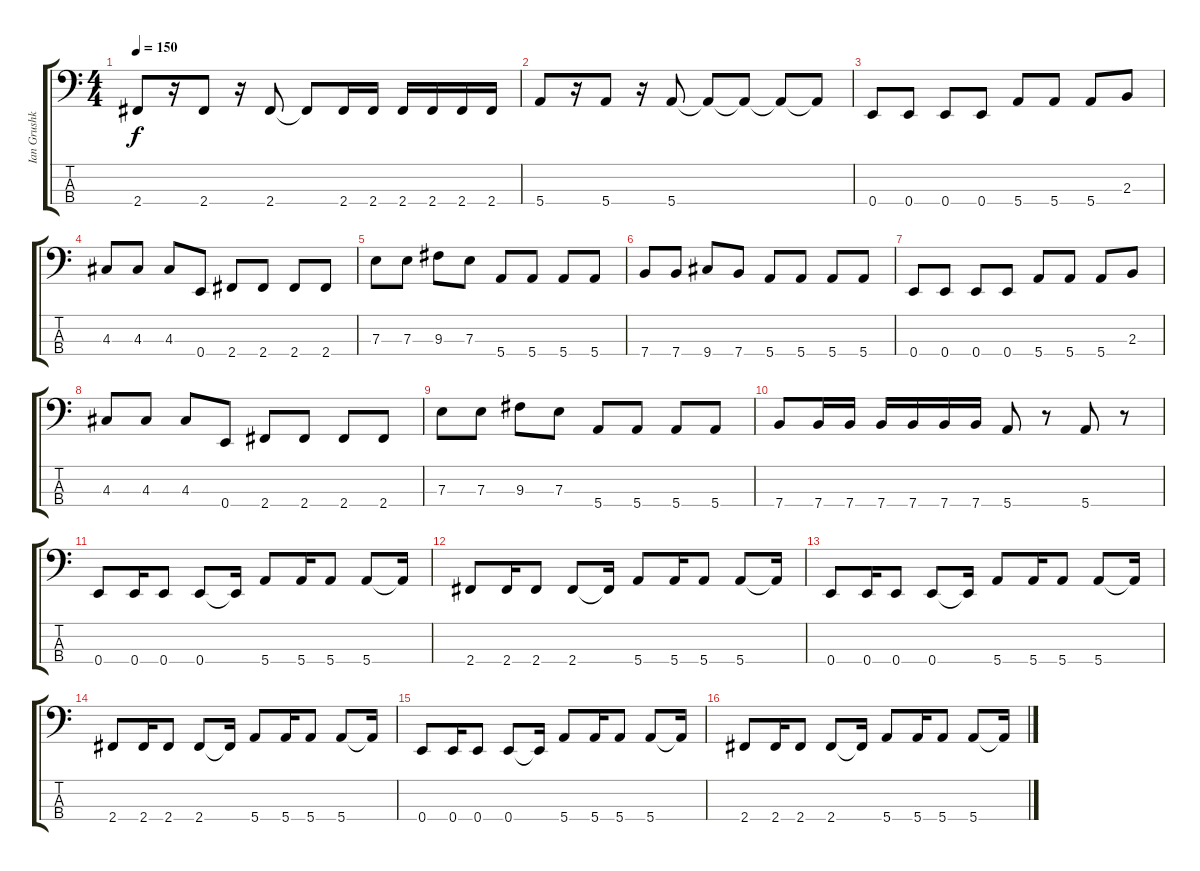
\track ("Ian Grushka - Bass" "Ian Grushk") {instrument electricbasspick}
\staff {score tabs}
\tuning (G2 D2 A1 E1) {hide}
\ts (4 4)
\tempo 150
\clef f4
\ks c
2.4.8{dy f} r.16 2.4.8 r.16 2.4.8 2.4{t}.8 2.4.16 2.4.16 2.4.16 2.4.16 2.4.16 2.4.16 |
5.4.8 r.16 5.4.8 r.16 5.4.8 5.4{t}.8 5.4{t}.8 5.4{t}.8 5.4{t}.8 |
0.4.8 0.4.8 0.4.8 0.4.8 5.4.8 5.4.8 5.4.8 2.3.8 |
4.3.8 4.3.8 4.3.8 0.4.8 2.4.8 2.4.8 2.4.8 2.4.8 |
7.3.8 7.3.8 9.3.8 7.3.8 5.4.8 5.4.8 5.4.8 5.4.8 |
7.4.8 7.4.8 9.4.8 7.4.8 5.4.8 5.4.8 5.4.8 5.4.8 |
0.4.8 0.4.8 0.4.8 0.4.8 5.4.8 5.4.8 5.4.8 2.3.8 |
4.3.8 4.3.8 4.3.8 0.4.8 2.4.8 2.4.8 2.4.8 2.4.8 |
7.3.8 7.3.8 9.3.8 7.3.8 5.4.8 5.4.8 5.4.8 5.4.8 |
7.4.8 7.4.16 7.4.16 7.4.16 7.4.16 7.4.16 7.4.16 5.4.8 r.8 5.4.8 r.8 |
0.4.8 0.4.16 0.4.8 0.4.8 0.4{t}.16 5.4.8 5.4.16 5.4.8 5.4.8 5.4{t}.16 |
2.4.8 2.4.16 2.4.8 2.4.8 2.4{t}.16 5.4.8 5.4.16 5.4.8 5.4.8 5.4{t}.16 |
0.4.8 0.4.16 0.4.8 0.4.8 0.4{t}.16 5.4.8 5.4.16 5.4.8 5.4.8 5.4{t}.16 |
2.4.8 2.4.16 2.4.8 2.4.8 2.4{t}.16 5.4.8 5.4.16 5.4.8 5.4.8 5.4{t}.16 |
0.4.8 0.4.16 0.4.8 0.4.8 0.4{t}.16 5.4.8 5.4.16 5.4.8 5.4.8 5.4{t}.16 |
2.4.8 2.4.16 2.4.8 2.4.8 2.4{t}.16 5.4.8 5.4.16 5.4.8 5.4.8 5.4{t}.16
